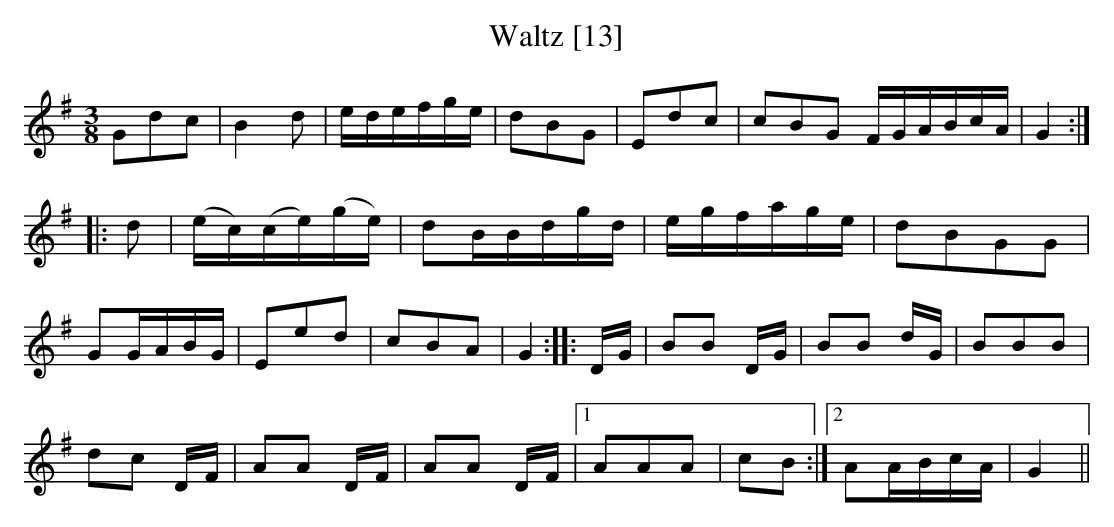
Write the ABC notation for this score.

X:1
T:Waltz [13]
M:3/8
L:1/8
K:G
Gdc|B2d|e/d/e/f/g/e/|dBG|Edc|cBG F/G/A/B/c/A/|G2:|
|:d|(e/c/)(c/e/)(g/e/)|d?B/B/d/g/d/|e/g/f/a/g/e/|dBGG|
GG/A/B/G/|Eed|cBA|G2::D/G/|BB D/G/|BB d/G/|BBB|
dc D/F/|AA D/F/ |AA D/F/|1 AAA|cB:|2 AA/B/c/A/|G2||
